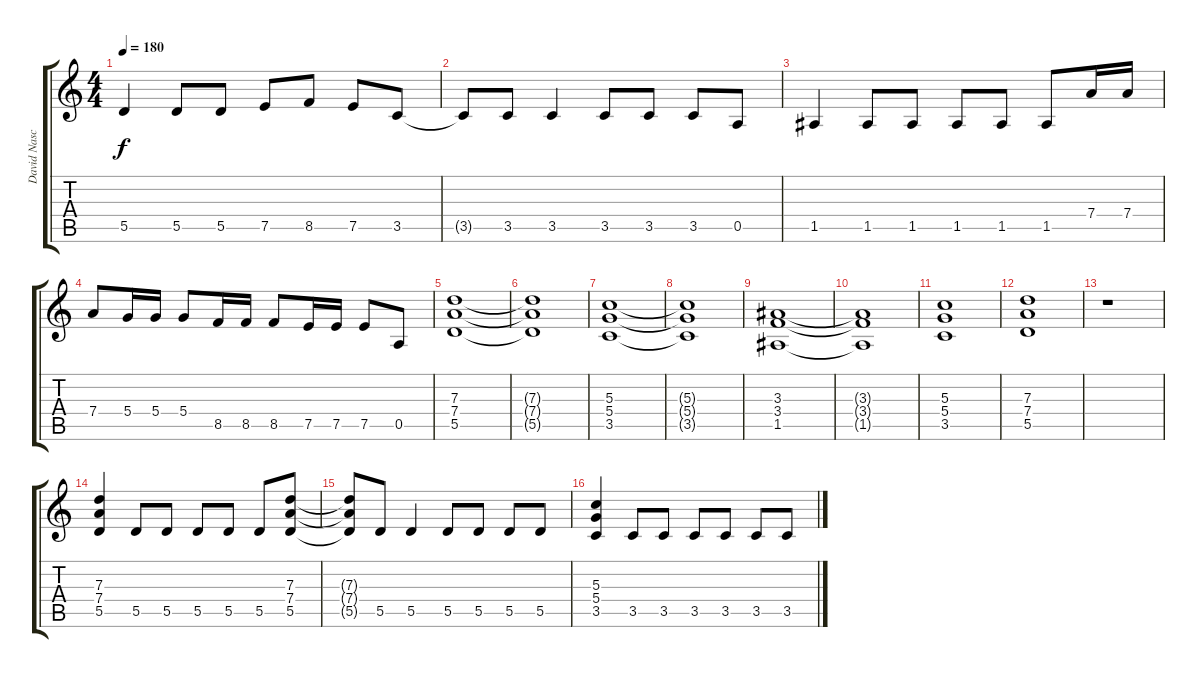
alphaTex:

\track ("David Nascimento" "David Nasc") {instrument distortionguitar}
\staff {score tabs}
\tuning (E4 B3 G3 D3 A2 E2) {hide}
\ts (4 4)
\tempo 180
\clef g2
\ks c
5.5.4{dy f} 5.5.8 5.5.8 7.5.8 8.5.8 7.5.8 3.5.8 |
3.5{t}.8 3.5.8 3.5.4 3.5.8 3.5.8 3.5.8 0.5.8 |
1.5.4 1.5.8 1.5.8 1.5.8 1.5.8 1.5.8 7.4.16 7.4.16 |
7.4.8 5.4.16 5.4.16 5.4.8 8.5.16 8.5.16 8.5.8 7.5.16 7.5.16 7.5.8 0.5.8 |
(7.3 7.4 5.5).1 |
(7.3{t} 7.4{t} 5.5{t}).1 |
(5.3 5.4 3.5).1 |
(5.3{t} 5.4{t} 3.5{t}).1 |
(3.3 3.4 1.5).1 |
(3.3{t} 3.4{t} 1.5{t}).1 |
(5.3 5.4 3.5).1 |
(7.3 7.4 5.5).1 |
r.1 |
(7.3 7.4 5.5).4 5.5.8 5.5.8 5.5.8 5.5.8 5.5.8 (7.3 7.4 5.5).8 |
(7.3{t} 7.4{t} 5.5{t}).8 5.5.8 5.5.4 5.5.8 5.5.8 5.5.8 5.5.8 |
(5.3 5.4 3.5).4 3.5.8 3.5.8 3.5.8 3.5.8 3.5.8 3.5.8
